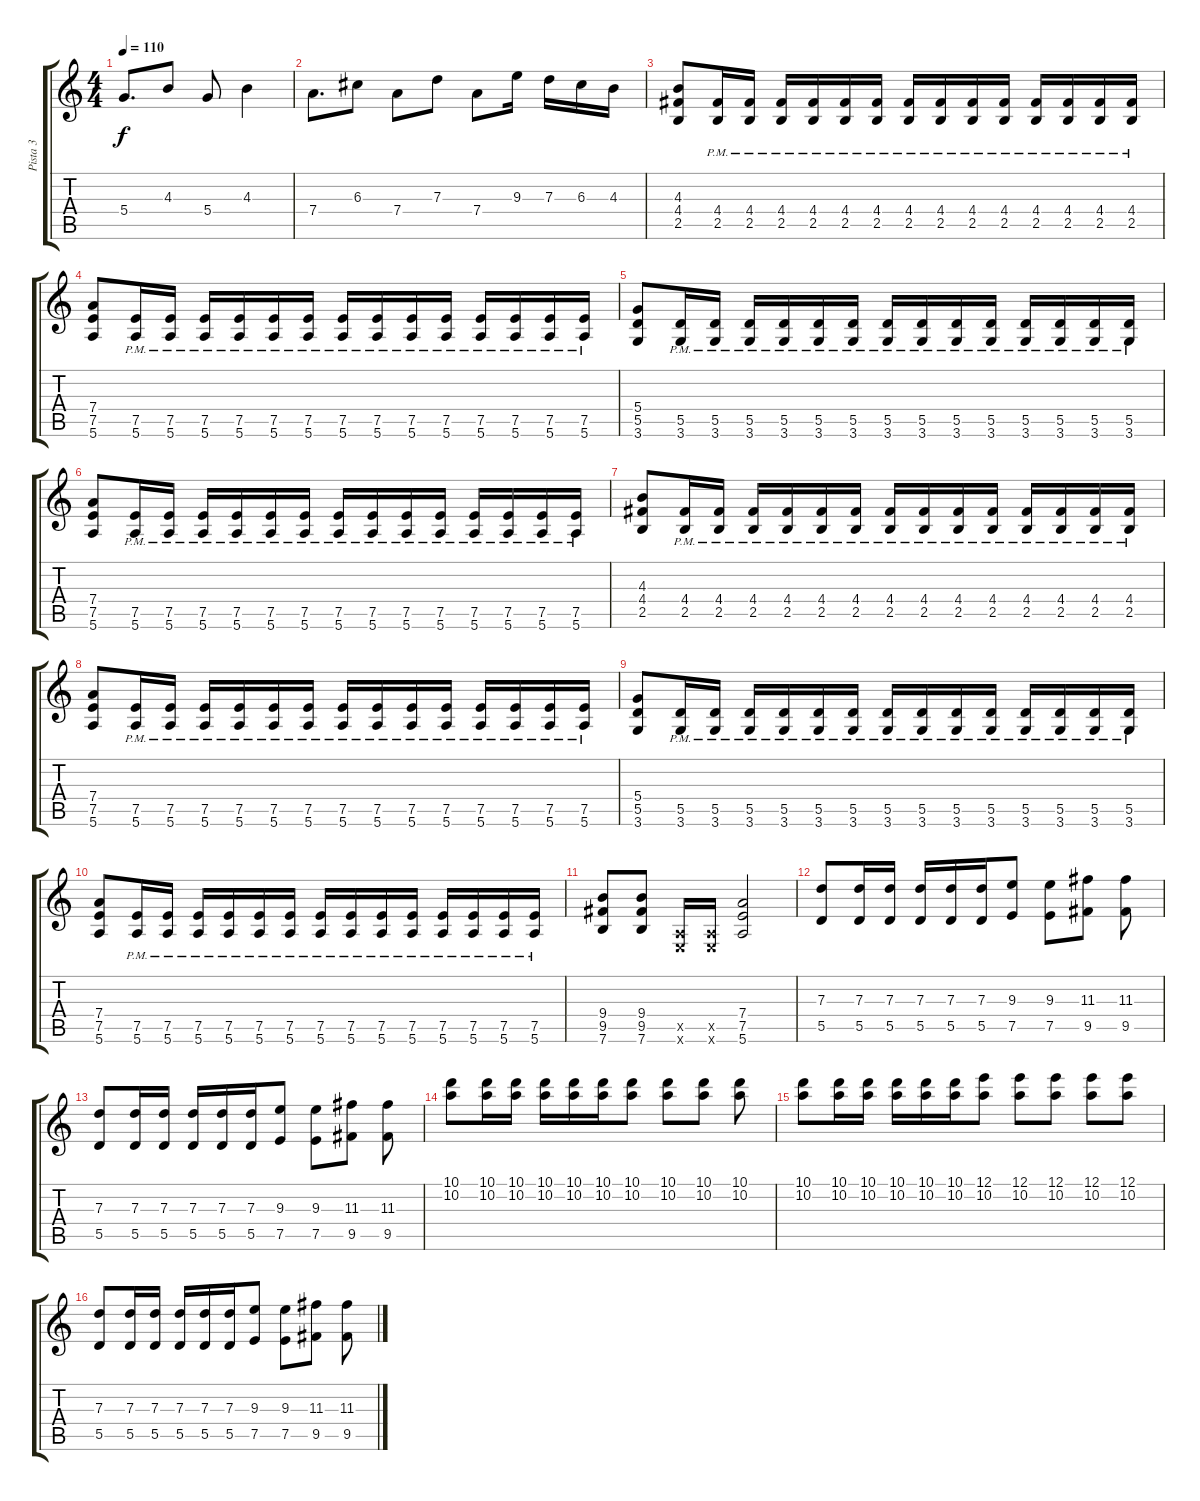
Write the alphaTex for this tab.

\track ("Pista 3" "Pista 3") {instrument distortionguitar}
\staff {score tabs}
\tuning (E4 B3 G3 D3 A2 E2) {hide}
\ts (4 4)
\tempo 110
\clef g2
\ks c
5.4.8{d dy f} 4.3.8 5.4.8 4.3.4 |
7.4.8{d} 6.3.8 7.4.8 7.3.8 7.4.8 9.3.16 7.3.16 6.3.16 4.3.16 |
(4.3 4.4 2.5).8 (4.4{pm} 2.5{pm}).16 (4.4{pm} 2.5{pm}).16 (4.4{pm} 2.5{pm}).16 (4.4{pm} 2.5{pm}).16 (4.4{pm} 2.5{pm}).16 (4.4{pm} 2.5{pm}).16 (4.4{pm} 2.5{pm}).16 (4.4{pm} 2.5{pm}).16 (4.4{pm} 2.5{pm}).16 (4.4{pm} 2.5{pm}).16 (4.4{pm} 2.5{pm}).16 (4.4{pm} 2.5{pm}).16 (4.4{pm} 2.5{pm}).16 (4.4{pm} 2.5{pm}).16 |
(7.4 7.5 5.6).8 (7.5{pm} 5.6{pm}).16 (7.5{pm} 5.6{pm}).16 (7.5{pm} 5.6{pm}).16 (7.5{pm} 5.6{pm}).16 (7.5{pm} 5.6{pm}).16 (7.5{pm} 5.6{pm}).16 (7.5{pm} 5.6{pm}).16 (7.5{pm} 5.6{pm}).16 (7.5{pm} 5.6{pm}).16 (7.5{pm} 5.6{pm}).16 (7.5{pm} 5.6{pm}).16 (7.5{pm} 5.6{pm}).16 (7.5{pm} 5.6{pm}).16 (7.5{pm} 5.6{pm}).16 |
(5.4 5.5 3.6).8 (5.5{pm} 3.6{pm}).16 (5.5{pm} 3.6{pm}).16 (5.5{pm} 3.6{pm}).16 (5.5{pm} 3.6{pm}).16 (5.5{pm} 3.6{pm}).16 (5.5{pm} 3.6{pm}).16 (5.5{pm} 3.6{pm}).16 (5.5{pm} 3.6{pm}).16 (5.5{pm} 3.6{pm}).16 (5.5{pm} 3.6{pm}).16 (5.5{pm} 3.6{pm}).16 (5.5{pm} 3.6{pm}).16 (5.5{pm} 3.6{pm}).16 (5.5{pm} 3.6{pm}).16 |
(7.4 7.5 5.6).8 (7.5{pm} 5.6{pm}).16 (7.5{pm} 5.6{pm}).16 (7.5{pm} 5.6{pm}).16 (7.5{pm} 5.6{pm}).16 (7.5{pm} 5.6{pm}).16 (7.5{pm} 5.6{pm}).16 (7.5{pm} 5.6{pm}).16 (7.5{pm} 5.6{pm}).16 (7.5{pm} 5.6{pm}).16 (7.5{pm} 5.6{pm}).16 (7.5{pm} 5.6{pm}).16 (7.5{pm} 5.6{pm}).16 (7.5{pm} 5.6{pm}).16 (7.5{pm} 5.6{pm}).16 |
(4.3 4.4 2.5).8 (4.4{pm} 2.5{pm}).16 (4.4{pm} 2.5{pm}).16 (4.4{pm} 2.5{pm}).16 (4.4{pm} 2.5{pm}).16 (4.4{pm} 2.5{pm}).16 (4.4{pm} 2.5{pm}).16 (4.4{pm} 2.5{pm}).16 (4.4{pm} 2.5{pm}).16 (4.4{pm} 2.5{pm}).16 (4.4{pm} 2.5{pm}).16 (4.4{pm} 2.5{pm}).16 (4.4{pm} 2.5{pm}).16 (4.4{pm} 2.5{pm}).16 (4.4{pm} 2.5{pm}).16 |
(7.4 7.5 5.6).8 (7.5{pm} 5.6{pm}).16 (7.5{pm} 5.6{pm}).16 (7.5{pm} 5.6{pm}).16 (7.5{pm} 5.6{pm}).16 (7.5{pm} 5.6{pm}).16 (7.5{pm} 5.6{pm}).16 (7.5{pm} 5.6{pm}).16 (7.5{pm} 5.6{pm}).16 (7.5{pm} 5.6{pm}).16 (7.5{pm} 5.6{pm}).16 (7.5{pm} 5.6{pm}).16 (7.5{pm} 5.6{pm}).16 (7.5{pm} 5.6{pm}).16 (7.5{pm} 5.6{pm}).16 |
(5.4 5.5 3.6).8 (5.5{pm} 3.6{pm}).16 (5.5{pm} 3.6{pm}).16 (5.5{pm} 3.6{pm}).16 (5.5{pm} 3.6{pm}).16 (5.5{pm} 3.6{pm}).16 (5.5{pm} 3.6{pm}).16 (5.5{pm} 3.6{pm}).16 (5.5{pm} 3.6{pm}).16 (5.5{pm} 3.6{pm}).16 (5.5{pm} 3.6{pm}).16 (5.5{pm} 3.6{pm}).16 (5.5{pm} 3.6{pm}).16 (5.5{pm} 3.6{pm}).16 (5.5{pm} 3.6{pm}).16 |
(7.4 7.5 5.6).8 (7.5{pm} 5.6{pm}).16 (7.5{pm} 5.6{pm}).16 (7.5{pm} 5.6{pm}).16 (7.5{pm} 5.6{pm}).16 (7.5{pm} 5.6{pm}).16 (7.5{pm} 5.6{pm}).16 (7.5{pm} 5.6{pm}).16 (7.5{pm} 5.6{pm}).16 (7.5{pm} 5.6{pm}).16 (7.5{pm} 5.6{pm}).16 (7.5{pm} 5.6{pm}).16 (7.5{pm} 5.6{pm}).16 (7.5{pm} 5.6{pm}).16 (7.5{pm} 5.6{pm}).16 |
(9.4 9.5 7.6).8 (9.4 9.5 7.6).8 (0.5{x} 0.6{x}).16 (0.5{x} 0.6{x}).16 (7.4 7.5 5.6).2 |
(7.3 5.5).8 (7.3 5.5).16 (7.3 5.5).16 (7.3 5.5).16 (7.3 5.5).16 (7.3 5.5).16 (9.3 7.5).8 (9.3 7.5).8 (11.3 9.5).8 (11.3 9.5).8 |
(7.3 5.5).8 (7.3 5.5).16 (7.3 5.5).16 (7.3 5.5).16 (7.3 5.5).16 (7.3 5.5).16 (9.3 7.5).8 (9.3 7.5).8 (11.3 9.5).8 (11.3 9.5).8 |
(10.1 10.2).8 (10.1 10.2).16 (10.1 10.2).16 (10.1 10.2).16 (10.1 10.2).16 (10.1 10.2).16 (10.1 10.2).8 (10.1 10.2).8 (10.1 10.2).8 (10.1 10.2).8 |
(10.1 10.2).8 (10.1 10.2).16 (10.1 10.2).16 (10.1 10.2).16 (10.1 10.2).16 (10.1 10.2).16 (12.1 10.2).8 (12.1 10.2).8 (12.1 10.2).8 (12.1 10.2).8 (12.1 10.2).8 |
(7.3 5.5).8 (7.3 5.5).16 (7.3 5.5).16 (7.3 5.5).16 (7.3 5.5).16 (7.3 5.5).16 (9.3 7.5).8 (9.3 7.5).8 (11.3 9.5).8 (11.3 9.5).8
